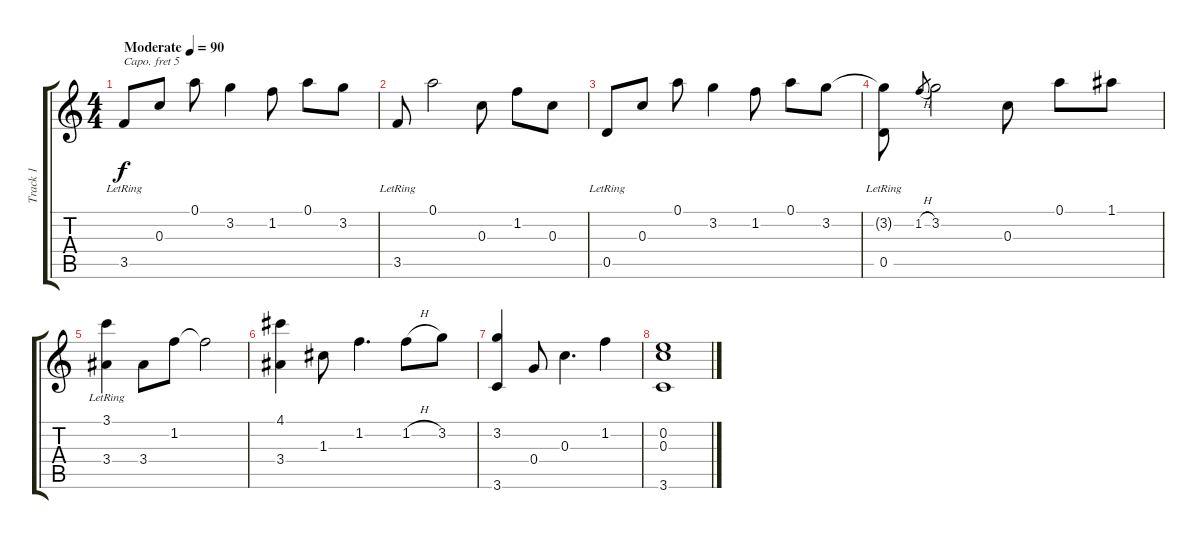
\track ("Track 1" "Track 1") {instrument acousticguitarsteel}
\staff {score tabs}
\capo 5
\tuning (E4 B3 G3 D3 A2 E2) {hide}
\ts (4 4)
\tempo (90 "Moderate")
\clef g2
\ks c
3.5{lr}.8{dy f instrument acousticguitarsteel} 0.3.8 0.1.8 3.2.4 1.2.8 0.1.8 3.2.8 |
3.5{lr}.8 0.1.2 0.3.8 1.2.8 0.3.8 |
0.5{lr}.8 0.3.8 0.1.8 3.2.4 1.2.8 0.1.8 3.2.8 |
(3.2{t} 0.5{lr}).8 1.2{h}.8{gr} 3.2.2 0.3.8 0.1.8 1.1.8 |
(3.1 3.4{lr}).4 3.4.8 1.2.8 1.2{t}.2 |
(4.1 3.4).4 1.3.8 1.2.4{d} 1.2{h}.8 3.2.8 |
(3.2 3.6).4 0.4.8 0.3.4{d} 1.2.4 |
(0.2 0.3 3.6).1
